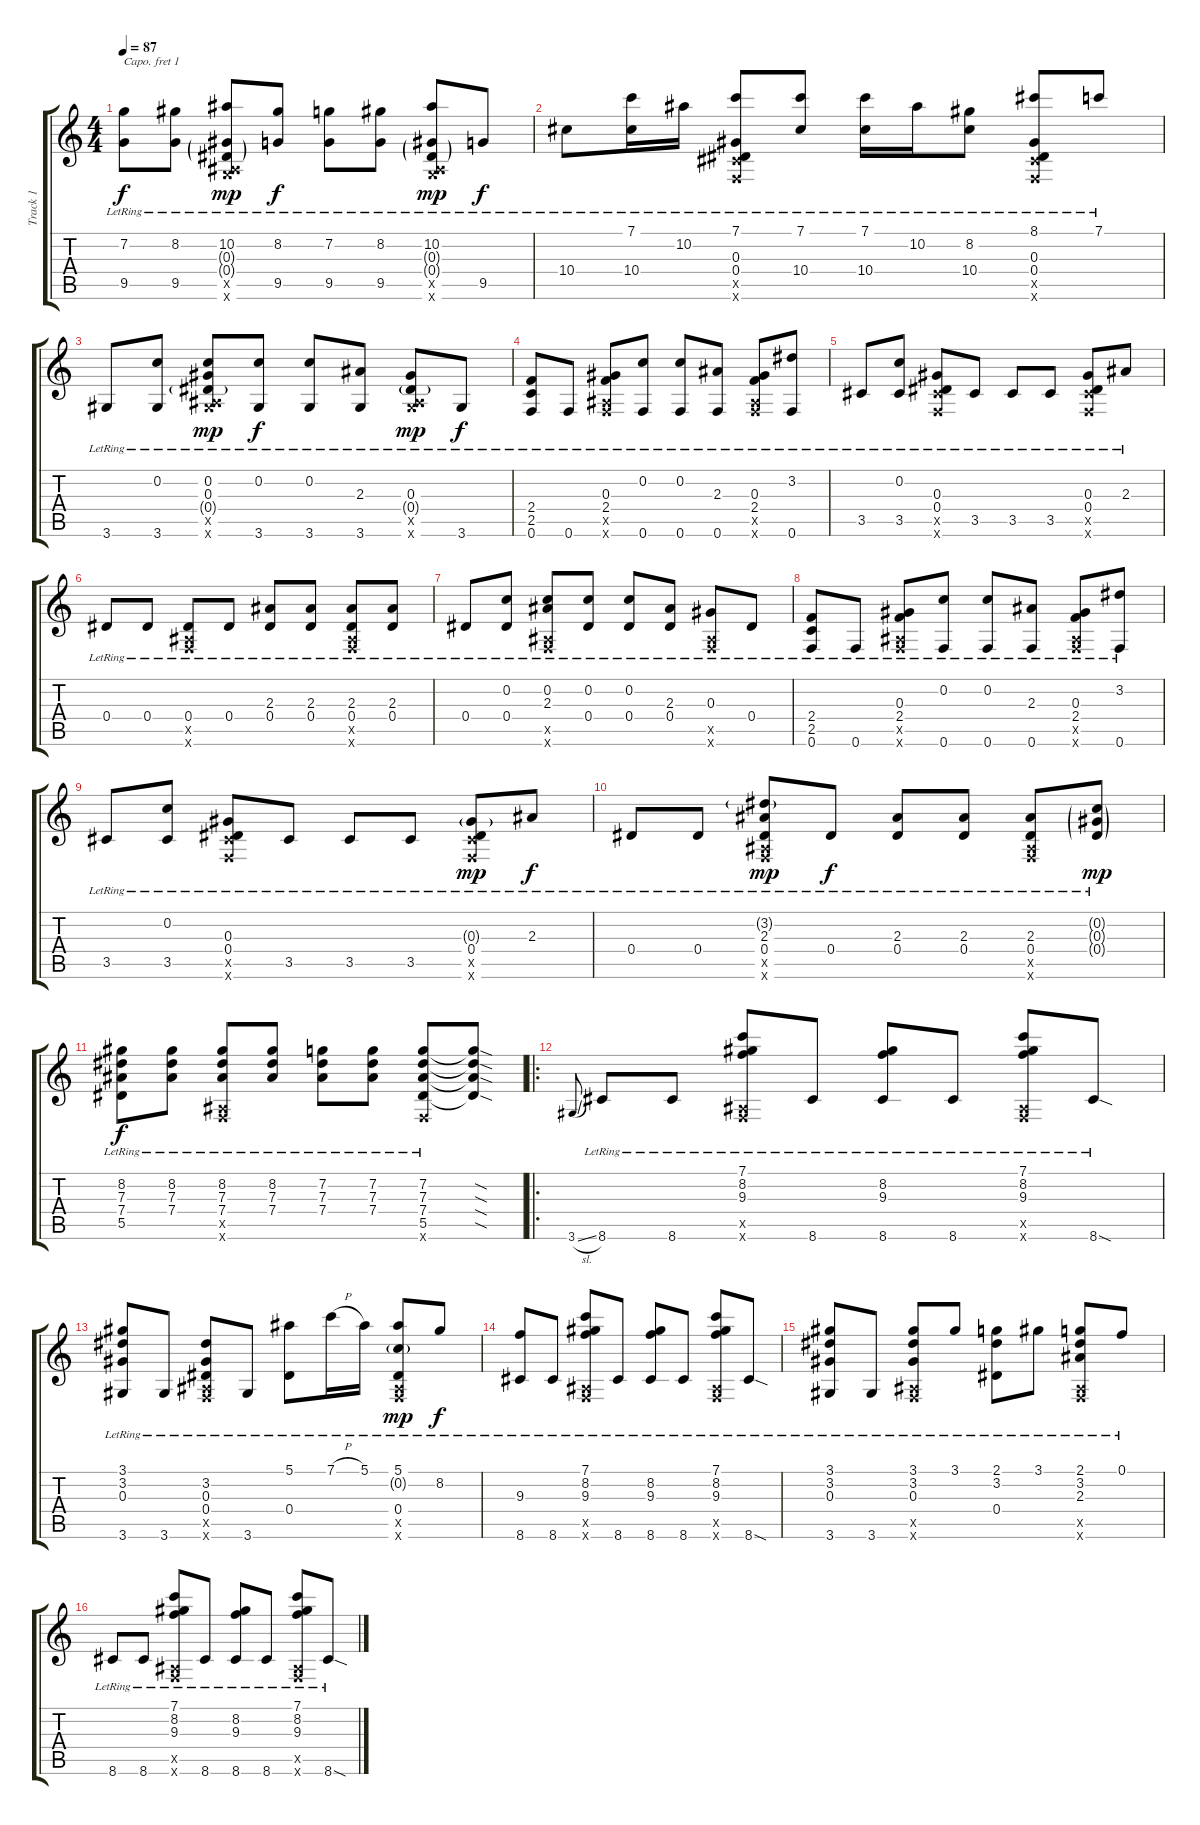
\track ("Track 1" "Track 1") {instrument acousticguitarsteel}
\staff {score tabs}
\capo 1
\tuning (E4 B3 G3 D3 A2 E2) {hide}
\ts (4 4)
\tempo 87
\clef g2
\ks c
(7.2{lr} 9.5{lr}).8{dy f} (8.2{lr} 9.5{lr}).8 (10.2{lr} 0.3{g lr} 0.4{g lr} 0.5{x} 2.6{x}).8{dy mp} (8.2{lr} 9.5{lr}).8{dy f} (7.2{lr} 9.5{lr}).8 (8.2{lr} 9.5{lr}).8 (10.2{lr} 0.3{g lr} 0.4{g lr} 0.5{x} 2.6{x}).8{dy mp} 9.5{lr}.8{dy f} |
10.4{lr}.8 (7.1{lr} 10.4{lr}).16 10.2{lr}.16 (7.1{lr} 0.3{lr} 0.4{lr} 3.5{x} 0.6{x}).8 (7.1{lr} 10.4{lr}).8 (7.1{lr} 10.4{lr}).16 10.2{lr}.16 (8.2{lr} 10.4{lr}).8 (8.1{lr} 0.3{lr} 0.4{lr} 3.5{x} 0.6{x}).8 7.1{lr}.8 |
3.6{lr}.8 (0.2{lr} 3.6{lr}).8 (0.2{lr} 0.3{lr} 0.4{g lr} 0.5{x} 3.6{x}).8{dy mp} (0.2{lr} 3.6{lr}).8{dy f} (0.2{lr} 3.6{lr}).8 (2.3{lr} 3.6{lr}).8 (0.3{lr} 0.4{g lr} 0.5{x} 3.6{x}).8{dy mp} 3.6{lr}.8{dy f} |
(2.4{lr} 2.5{lr} 0.6{lr}).8 0.6{lr}.8 (0.3{lr} 2.4{lr} 0.5{x} 0.6{x}).8 (0.2{lr} 0.6{lr}).8 (0.2{lr} 0.6{lr}).8 (2.3{lr} 0.6{lr}).8 (0.3{lr} 2.4{lr} 0.5{x} 0.6{x}).8 (3.2{lr} 0.6{lr}).8 |
3.5{lr}.8 (0.2{lr} 3.5{lr}).8 (0.3{lr} 0.4{lr} 3.5{x} 0.6{x}).8 3.5{lr}.8 3.5{lr}.8 3.5{lr}.8 (0.3{lr} 0.4{lr} 3.5{x} 0.6{x}).8 2.3{lr}.8 |
0.4{lr}.8 0.4{lr}.8 (0.4{lr} 0.5{x} 0.6{x}).8 0.4{lr}.8 (2.3{lr} 0.4{lr}).8 (2.3{lr} 0.4{lr}).8 (2.3{lr} 0.4{lr} 0.5{x} 0.6{x}).8 (2.3{lr} 0.4{lr}).8 |
0.4{lr}.8 (0.2{lr} 0.4{lr}).8 (0.2{lr} 2.3{lr} 0.5{x} 0.6{x}).8 (0.2{lr} 0.4{lr}).8 (0.2{lr} 0.4{lr}).8 (2.3{lr} 0.4{lr}).8 (0.3{lr} 0.5{x} 0.6{x}).8 0.4{lr}.8 |
(2.4{lr} 2.5{lr} 0.6{lr}).8 0.6{lr}.8 (0.3{lr} 2.4{lr} 0.5{x} 0.6{x}).8 (0.2{lr} 0.6{lr}).8 (0.2{lr} 0.6{lr}).8 (2.3{lr} 0.6{lr}).8 (0.3{lr} 2.4{lr} 0.5{x} 0.6{x}).8 (3.2{lr} 0.6{lr}).8 |
3.5{lr}.8 (0.2{lr} 3.5{lr}).8 (0.3{lr} 0.4{lr} 3.5{x} 0.6{x}).8 3.5{lr}.8 3.5{lr}.8 3.5{lr}.8 (0.3{g lr} 0.4{lr} 3.5{x} 0.6{x}).8{dy mp} 2.3{lr}.8{dy f} |
0.4{lr}.8 0.4{lr}.8 (3.2{g lr} 2.3{lr} 0.4{lr} 0.5{x} 0.6{x}).8{dy mp} 0.4{lr}.8{dy f} (2.3{lr} 0.4{lr}).8 (2.3{lr} 0.4{lr}).8 (2.3{lr} 0.4{lr} 0.5{x} 0.6{x}).8 (0.2{g lr} 0.3{g lr} 0.4{g lr}).8{dy mp} |
(8.2{lr} 7.3{lr} 7.4{lr} 5.5{lr}).8{dy f} (8.2{lr} 7.3{lr} 7.4{lr}).8 (8.2{lr} 7.3{lr} 7.4{lr} 0.5{x} 0.6{x}).8 (8.2{lr} 7.3{lr} 7.4{lr}).8 (7.2{lr} 7.3{lr} 7.4{lr}).8 (7.2{lr} 7.3{lr} 7.4{lr}).8 (7.2{lr} 7.3{lr} 7.4{lr} 5.5{lr} 0.6{x}).8 (7.2{sod t} 7.3{sod t} 7.4{sod t} 5.5{sod t}).8 |
\ro
3.6{sl}.8{gr onbeat} 8.6{lr}.8 8.6{lr}.8 (7.1{lr} 8.2{lr} 9.3{lr} 0.5{x} 0.6{x}).8 8.6{lr}.8 (8.2{lr} 9.3{lr} 8.6{lr}).8 8.6{lr}.8 (7.1{lr} 8.2{lr} 9.3{lr} 0.5{x} 0.6{x}).8 8.6{sod lr}.8 |
(3.1{lr} 3.2{lr} 0.3{lr} 3.6{lr}).8 3.6{lr}.8 (3.2{lr} 0.3{lr} 0.4{lr} 0.5{x} 0.6{x}).8 3.6{lr}.8 (5.1{lr} 0.4{lr}).8 7.1{h lr}.16 5.1{lr}.16 (5.1{lr} 0.2{g lr} 0.4{lr} 0.5{x} 0.6{x}).8{dy mp} 8.2{lr}.8{dy f} |
(9.3{lr} 8.6{lr}).8 8.6{lr}.8 (7.1{lr} 8.2{lr} 9.3{lr} 0.5{x} 0.6{x}).8 8.6{lr}.8 (8.2{lr} 9.3{lr} 8.6{lr}).8 8.6{lr}.8 (7.1{lr} 8.2{lr} 9.3{lr} 0.5{x} 0.6{x}).8 8.6{sod lr}.8 |
(3.1{lr} 3.2{lr} 0.3{lr} 3.6{lr}).8 3.6{lr}.8 (3.1{lr} 3.2{lr} 0.3{lr} 0.5{x} 0.6{x}).8 3.1{lr}.8 (2.1{lr} 3.2{lr} 0.4{lr}).8 3.1{lr}.8 (2.1{lr} 3.2{lr} 2.3{lr} 0.5{x} 0.6{x}).8 0.1{lr}.8 |
8.6{lr}.8 8.6{lr}.8 (7.1{lr} 8.2{lr} 9.3{lr} 0.5{x} 0.6{x}).8 8.6{lr}.8 (8.2{lr} 9.3{lr} 8.6{lr}).8 8.6{lr}.8 (7.1{lr} 8.2{lr} 9.3{lr} 0.5{x} 0.6{x}).8 8.6{sod lr}.8
